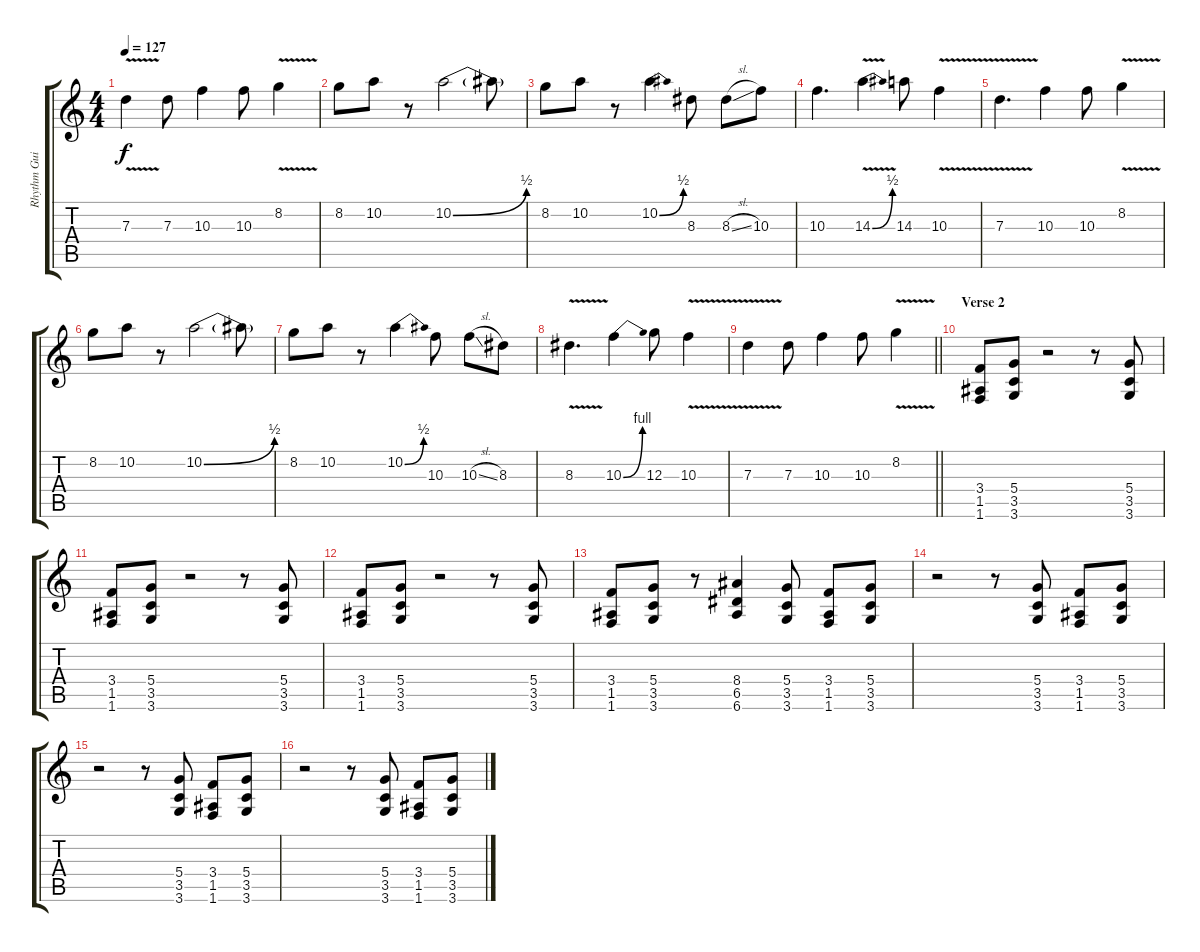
\track ("Rhythm Guitar" "Rhythm Gui") {instrument distortionguitar}
\staff {score tabs}
\tuning (E4 B3 G3 D3 A2 E2) {hide}
\ts (4 4)
\tempo 127
\clef g2
\ks c
7.3{v}.4{dy f} 7.3.8 10.3.4 10.3.8 8.2{v}.4 |
8.2.8 10.2.8 r.8 10.2{be (bend 0 0 60 2)}.2 10.2{t}.8 |
8.2.8 10.2.8 r.8 10.2{be (bend 0 0 60 2)}.4 8.3.8 8.3{sl}.8 10.3.8 |
10.3.4{d} 14.3{be (bend 0 0 60 2) v}.4 14.3.8 10.3{v}.4 |
7.3{v}.4{d} 10.3.4 10.3.8 8.2{v}.4 |
8.2.8 10.2.8 r.8 10.2{be (bend 0 0 60 2)}.2 10.2{t}.8 |
8.2.8 10.2.8 r.8 10.2{be (bend 0 0 60 2)}.4 10.3.8 10.3{sl}.8 8.3.8 |
8.3{v}.4{d} 10.3{be (bend 0 0 60 4)}.4 12.3.8 10.3{v}.4 |
\barLineRight lightlight
7.3{v}.4 7.3.8 10.3.4 10.3.8 8.2{v}.4 |
\section ("" "Verse 2")
(3.4 1.5 1.6).8 (5.4 3.5 3.6).8 r.2 r.8 (5.4 3.5 3.6).8 |
(3.4 1.5 1.6).8 (5.4 3.5 3.6).8 r.2 r.8 (5.4 3.5 3.6).8 |
(3.4 1.5 1.6).8 (5.4 3.5 3.6).8 r.2 r.8 (5.4 3.5 3.6).8 |
(3.4 1.5 1.6).8 (5.4 3.5 3.6).8 r.8 (8.4 6.5 6.6).4 (5.4 3.5 3.6).8 (3.4 1.5 1.6).8 (5.4 3.5 3.6).8 |
r.2 r.8 (5.4 3.5 3.6).8 (3.4 1.5 1.6).8 (5.4 3.5 3.6).8 |
r.2 r.8 (5.4 3.5 3.6).8 (3.4 1.5 1.6).8 (5.4 3.5 3.6).8 |
r.2 r.8 (5.4 3.5 3.6).8 (3.4 1.5 1.6).8 (5.4 3.5 3.6).8
